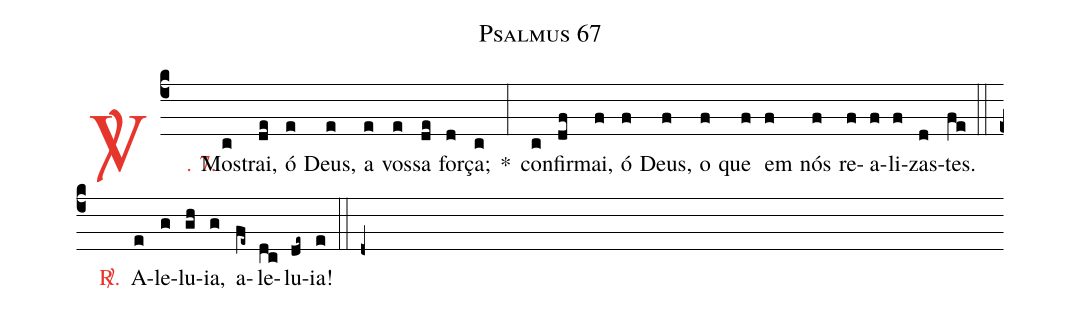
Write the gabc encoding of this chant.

name: Psalmus 67;
%%
(c4)

<c><sp>V/</sp>. 7.</c>() Mos(c)trai,(de) ó(e) Deus,(e) a(e) vos(e)sa(de) for(d)ça;(c) *(:) con(c)fir(df)mai,(f) ó(f) Deus,(f) o(f) que(f) em(f) nós(f) re(f)a(f)li(f)zas(d)tes.(fe)


(::)

<c><sp>R/</sp>.</c>() A(e)le(g)lu(gh)ia,(g) a(fe~)le(dc)lu(de~)ia!(e)

(::)

(d+)
